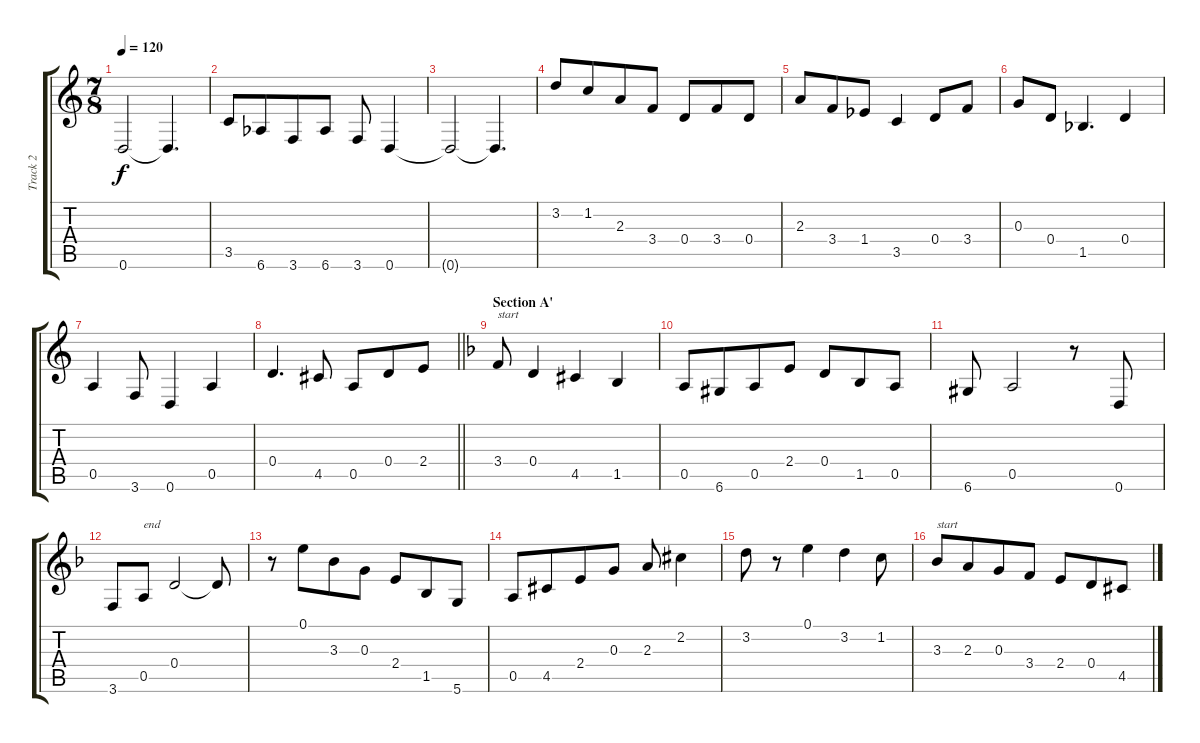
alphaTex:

\track ("Track 2" "Track 2") {instrument acousticguitarnylon}
\staff {score tabs}
\tuning (E4 B3 G3 D3 A2 D2) {hide}
\ts (7 8)
\tempo 120
\clef g2
\ks c
0.6{t}.2{dy f} 0.6{t}.4{d} |
3.5.8 6.6{acc b}.8 3.6.8 6.6{acc b}.8 3.6.8 0.6.4 |
0.6{t}.2 0.6{t}.4{d} |
3.2.8 1.2.8 2.3.8 3.4.8 0.4.8 3.4.8 0.4.8 |
2.3.8 3.4.8 1.4{acc b}.8 3.5.4 0.4.8 3.4.8 |
0.3.8 0.4.8 1.5{acc b}.4{d} 0.4.4 |
0.5.4 3.6.8 0.6.4 0.5.4 |
\barLineRight lightlight
0.4.4{d} 4.5.8 0.5.8 0.4.8 2.4.8 |
\section ("" "Section A'")
\ks dminor
3.4.8{txt "start"} 0.4.4 4.5{acc #}.4 1.5.4 |
0.5.8 6.6{acc #}.8 0.5.8 2.4.8 0.4.8 1.5.8 0.5.8 |
6.6{acc #}.8 0.5.2 r.8 0.6.8 |
3.6.8 0.5.8{txt "end"} 0.4.2 0.4{t}.8 |
r.8 0.1.8 3.3.8 0.3.8 2.4.8 1.5.8 5.6.8 |
0.5.8 4.5{acc #}.8 2.4.8 0.3.8 2.3.8 2.2{acc #}.4 |
3.2.8 r.8 0.1.4 3.2.4 1.2.8 |
3.3.8{txt "start"} 2.3.8 0.3.8 3.4.8 2.4.8 0.4.8 4.5{acc #}.8
